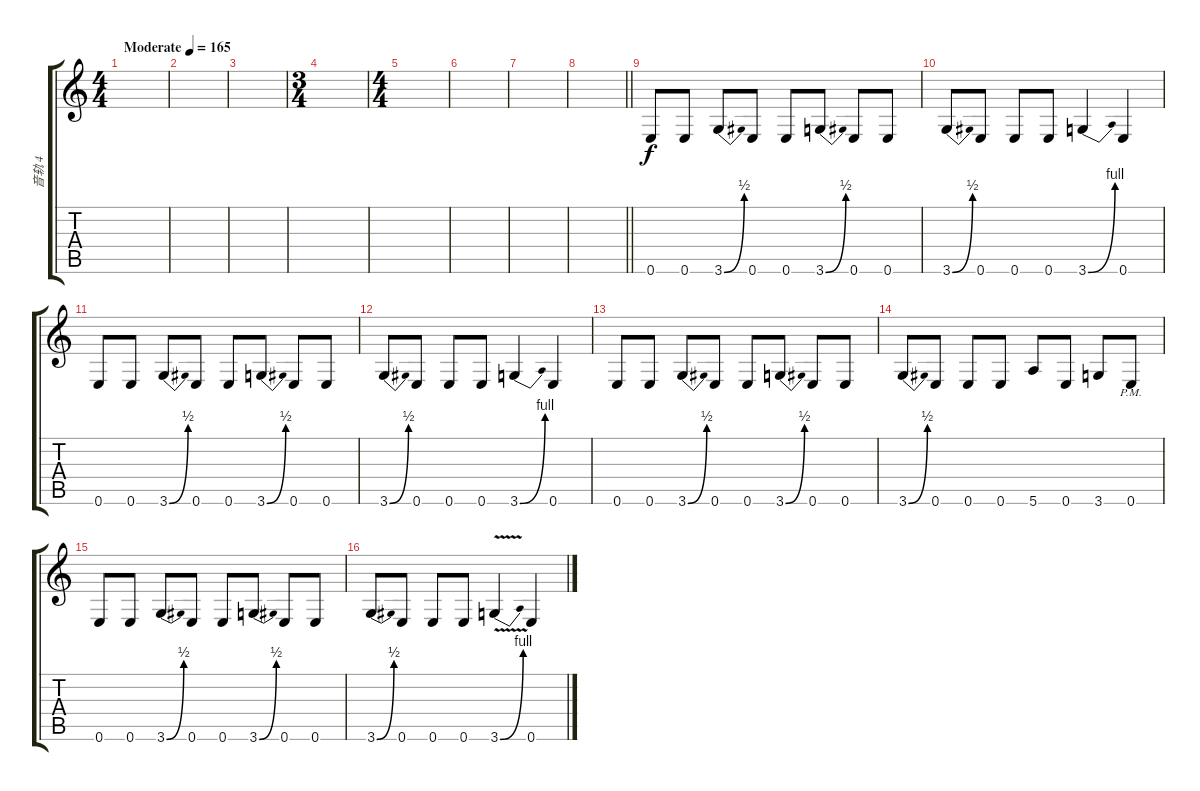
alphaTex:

\track ("音轨 4" "音轨 4") {instrument acousticguitarsteel}
\staff {score tabs}
\tuning (E4 B3 G3 D3 A2 E2) {hide}
\ts (4 4)
\tempo (165 "Moderate")
\clef g2
\ks c
|
|
|
\ts (3 4)
|
\ts (4 4)
|
|
|
\barLineRight lightlight
|
0.6.8 0.6.8 3.6{be (bend 0 0 60 2)}.8 0.6.8 0.6.8 3.6{be (bend 0 0 60 2)}.8 0.6.8{txt ""} 0.6.8 |
3.6{be (bend 0 0 60 2)}.8 0.6.8 0.6.8 0.6.8 3.6{be (bend 0 0 60 4)}.4 0.6.4 |
0.6.8 0.6.8 3.6{be (bend 0 0 60 2)}.8 0.6.8 0.6.8 3.6{be (bend 0 0 60 2)}.8 0.6.8 0.6.8 |
3.6{be (bend 0 0 60 2)}.8 0.6.8 0.6.8 0.6.8 3.6{be (bend 0 0 60 4)}.4 0.6.4 |
0.6.8 0.6.8 3.6{be (bend 0 0 60 2)}.8 0.6.8 0.6.8 3.6{be (bend 0 0 60 2)}.8 0.6.8 0.6.8 |
3.6{be (bend 0 0 60 2)}.8 0.6.8 0.6.8 0.6.8 5.6.8 0.6.8 3.6.8 0.6{pm}.8 |
0.6.8 0.6.8 3.6{be (bend 0 0 60 2)}.8 0.6.8 0.6.8 3.6{be (bend 0 0 60 2)}.8 0.6.8 0.6.8 |
3.6{be (bend 0 0 60 2)}.8 0.6.8 0.6.8 0.6.8 3.6{be (bend 0 0 60 4) v}.4 0.6.4
